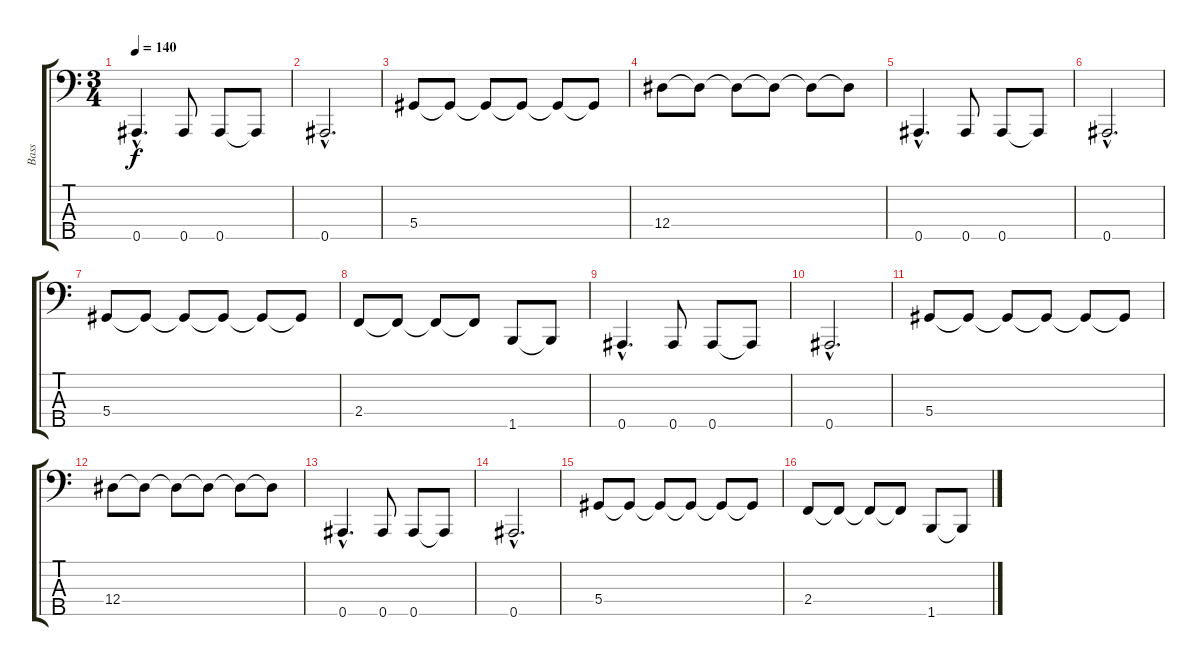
\track ("Bass" "Bass") {instrument electricbassfinger}
\staff {score tabs}
\tuning (Gb2 Db2 Ab1 Eb1 Bb0) {hide}
\ts (3 4)
\tempo 140
\clef f4
\ks c
0.5{hac}.4{d dy f} 0.5.8 0.5.8 0.5{t}.8 |
0.5{hac}.2{d} |
5.4.8 5.4{t}.8 5.4{t}.8 5.4{t}.8 5.4{t}.8 5.4{t}.8 |
12.4.8 12.4{t}.8 12.4{t}.8 12.4{t}.8 12.4{t}.8 12.4{t}.8 |
0.5{hac}.4{d} 0.5.8 0.5.8 0.5{t}.8 |
0.5{hac}.2{d} |
5.4.8 5.4{t}.8 5.4{t}.8 5.4{t}.8 5.4{t}.8 5.4{t}.8 |
2.4.8 2.4{t}.8 2.4{t}.8 2.4{t}.8 1.5.8 1.5{t}.8 |
0.5{hac}.4{d} 0.5.8 0.5.8 0.5{t}.8 |
0.5{hac}.2{d} |
5.4.8 5.4{t}.8 5.4{t}.8 5.4{t}.8 5.4{t}.8 5.4{t}.8 |
12.4.8 12.4{t}.8 12.4{t}.8 12.4{t}.8 12.4{t}.8 12.4{t}.8 |
0.5{hac}.4{d} 0.5.8 0.5.8 0.5{t}.8 |
0.5{hac}.2{d} |
5.4.8 5.4{t}.8 5.4{t}.8 5.4{t}.8 5.4{t}.8 5.4{t}.8 |
2.4.8 2.4{t}.8 2.4{t}.8 2.4{t}.8 1.5.8 1.5{t}.8
